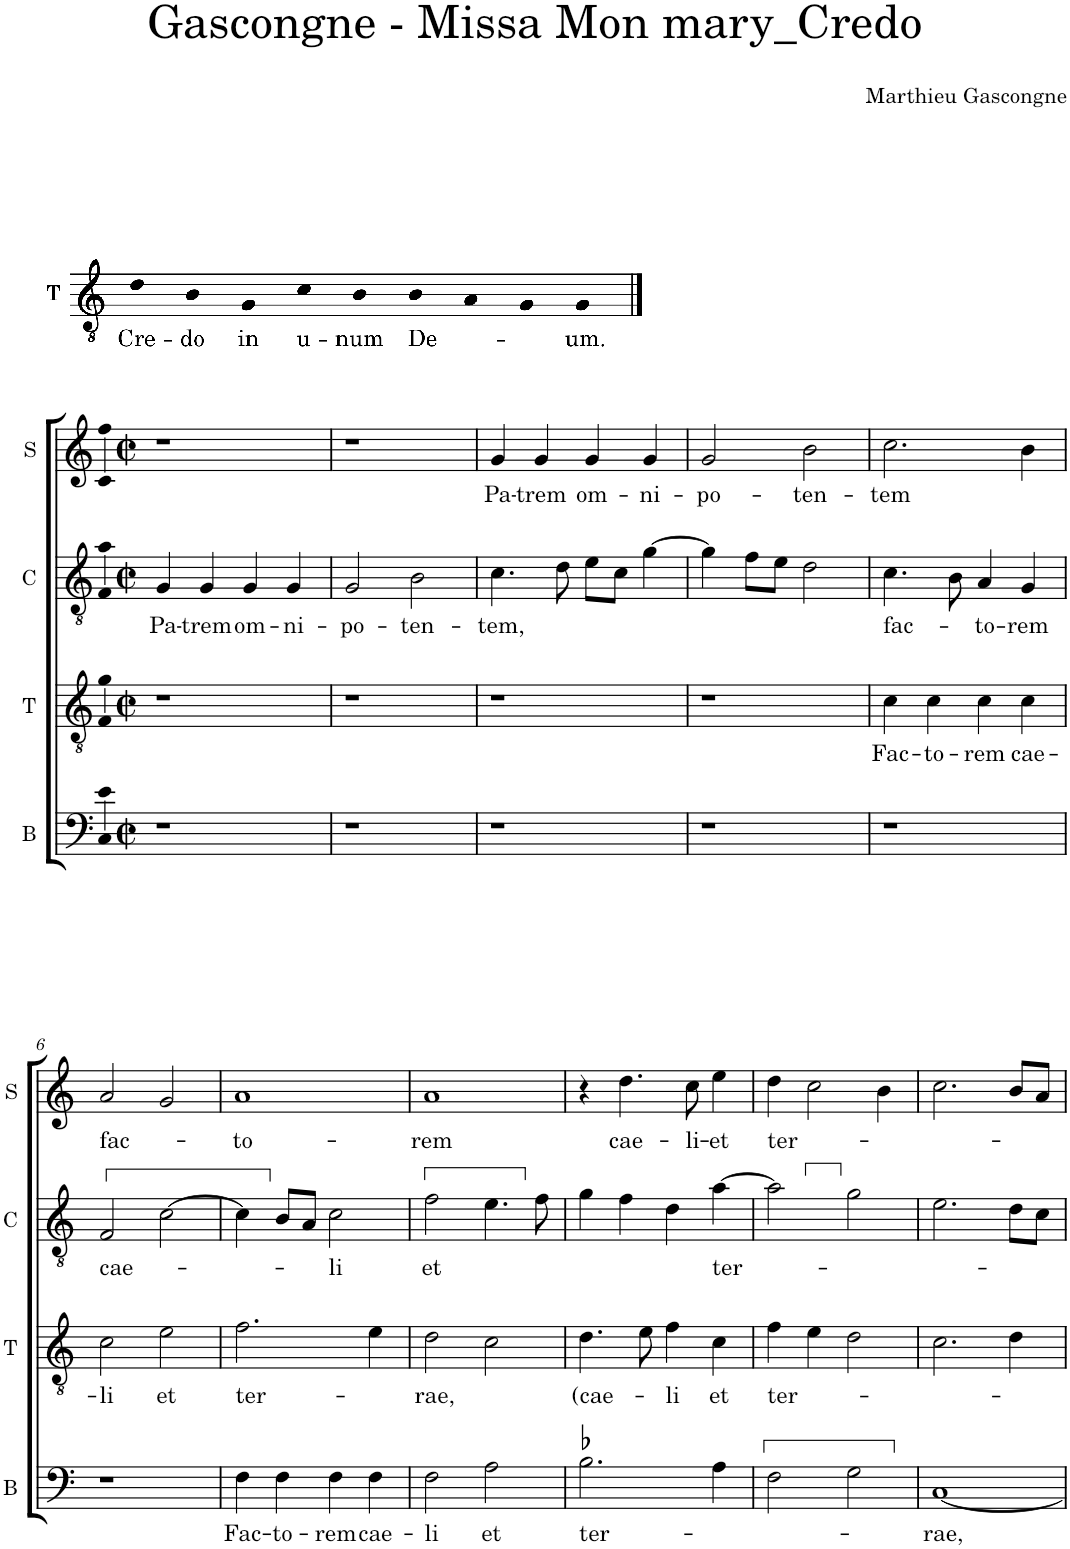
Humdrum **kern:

**kern	**text	**kern	**text	**kern	**text	**kern	**text
*part4	*part4	*part3	*part3	*part2	*part2	*part1	*part1
*staff4	*staff4	*staff3	*staff3	*staff2	*staff2	*staff1	*staff1
*I"B	*	*I"T	*	*I"C	*	*I"S	*
*I'B	*	*I'T	*	*I'C	*	*I'S	*
*clefF4	*	*clefGv2	*	*clefGv2	*	*clefG2	*
*	*	*	*	*Trd4c7	*	*	*
*k[]	*	*k[]	*	*k[]	*	*k[]	*
*M2/2	*	*M2/2	*	*M2/2	*	*M2/2	*
*met(c|)	*	*met(c|)	*	*met(c|)	*	*met(c|)	*
=1	=1	=1	=1	=1	=1	=1	=1
!	!	!	!	!	!LO:LY:b	!	!
1r	.	1r	.	4G/	Pa-	1r	.
!	!	!	!	!	!LO:LY:b	!	!
.	.	.	.	4G/	-trem	.	.
!	!	!	!	!	!LO:LY:b	!	!
.	.	.	.	4G/	om-	.	.
!	!	!	!	!	!LO:LY:b	!	!
.	.	.	.	4G/	-ni-	.	.
=2	=2	=2	=2	=2	=2	=2	=2
!	!	!	!	!	!LO:LY:b	!	!
1r	.	1r	.	2G/	-po-	1r	.
!	!	!	!	!	!LO:LY:b	!	!
.	.	.	.	2B\	-ten-	.	.
=3	=3	=3	=3	=3	=3	=3	=3
!	!	!	!	!	!LO:LY:b	!	!LO:LY:b
1r	.	1r	.	4.c\	-tem,	4g/	Pa-
!	!	!	!	!	!	!	!LO:LY:b
.	.	.	.	.	.	4g/	-trem
.	.	.	.	8d\	.	.	.
!	!	!	!	!	!	!	!LO:LY:b
.	.	.	.	8e\L	.	4g/	om-
.	.	.	.	8c\J	.	.	.
!	!	!	!	!	!	!	!LO:LY:b
.	.	.	.	[4g\	.	4g/	-ni-
=4	=4	=4	=4	=4	=4	=4	=4
!	!	!	!	!	!	!	!LO:LY:b
1r	.	1r	.	4g\]	.	2g/	-po-
.	.	.	.	8f\L	.	.	.
.	.	.	.	8e\J	.	.	.
!	!	!	!	!	!	!	!LO:LY:b
.	.	.	.	2d\	.	2b\	-ten-
=5	=5	=5	=5	=5	=5	=5	=5
!	!	!	!LO:LY:b	!	!LO:LY:b	!	!LO:LY:b
1r	.	4c\	Fac-	4.c\	fac-	2.cc\	-tem
!	!	!	!LO:LY:b	!	!	!	!
.	.	4c\	-to-	.	.	.	.
.	.	.	.	8B\	.	.	.
!	!	!	!LO:LY:b	!	!LO:LY:b	!	!
.	.	4c\	-rem	4A/	-to-	.	.
!	!	!	!LO:LY:b	!	!LO:LY:b	!	!
.	.	4c\	cae-	4G/	-rem	4b\	.
!!LO:LB:g=z
=6	=6	=6	=6	=6	=6	=6	=6
!	!	!	!LO:LY:b	!	!LO:LY:b	!	!LO:LY:b
1r	.	2c\	-li	2F/	cae-	2a/	fac-
!	!	!	!LO:LY:b	!	!	!	!
.	.	2e\	et	[2c\	.	2g/	.
=7	=7	=7	=7	=7	=7	=7	=7
!	!LO:LY:b	!	!LO:LY:b	!	!	!	!LO:LY:b
4F\	Fac-	2.f\	ter-	4c\]	.	1a	-to-
!	!LO:LY:b	!	!	!	!	!	!
4F\	-to-	.	.	8B/L	.	.	.
.	.	.	.	8A/J	.	.	.
!	!LO:LY:b	!	!	!	!LO:LY:b	!	!
4F\	-rem	.	.	2c\	-li	.	.
!	!LO:LY:b	!	!	!	!	!	!
4F\	cae-	4e\	.	.	.	.	.
=8	=8	=8	=8	=8	=8	=8	=8
!	!LO:LY:b	!	!LO:LY:b	!	!LO:LY:b	!	!LO:LY:b
2F\	-li	2d\	-rae,	2f\	et	1a	-rem
!	!LO:LY:b	!	!	!	!	!	!
2A\	et	2c\	.	4.e\	.	.	.
.	.	.	.	8f\	.	.	.
=9	=9	=9	=9	=9	=9	=9	=9
!	!LO:LY:b	!	!LO:LY:b	!	!	!	!
2.B-X\	ter-	4.d\	(cae-	4g\	.	4r	.
!	!	!	!	!	!	!	!LO:LY:b
.	.	.	.	4f\	.	4.dd\	cae-
.	.	8e\	.	.	.	.	.
!	!	!	!LO:LY:b	!	!	!	!
.	.	4f\	-li	4d\	.	.	.
!	!	!	!	!	!	!	!LO:LY:b
.	.	.	.	.	.	8cc\	-li-
!	!	!	!LO:LY:b	!	!LO:LY:b	!	!LO:LY:b
4A\	.	4c\	et	[4a\	ter-	4ee\	-et
=10	=10	=10	=10	=10	=10	=10	=10
!	!	!	!LO:LY:b	!	!	!	!LO:LY:b
2F\	.	4f\	ter-	2a\]	.	4dd\	ter-
.	.	4e\	.	.	.	2cc\	.
2G\	.	2d\	.	2g\	.	.	.
.	.	.	.	.	.	4b\	.
=11	=11	=11	=11	=11	=11	=11	=11
!	!LO:LY:b	!	!	!	!	!	!
[1C	-rae,	2.c\	.	2.e\	.	2.cc\	.
.	.	4d\	.	8d\L	.	8b/L	.
.	.	.	.	8c\J	.	8a/J	.
=	=	=	=	=	=	=	=
*-	*-	*-	*-	*-	*-	*-	*-
